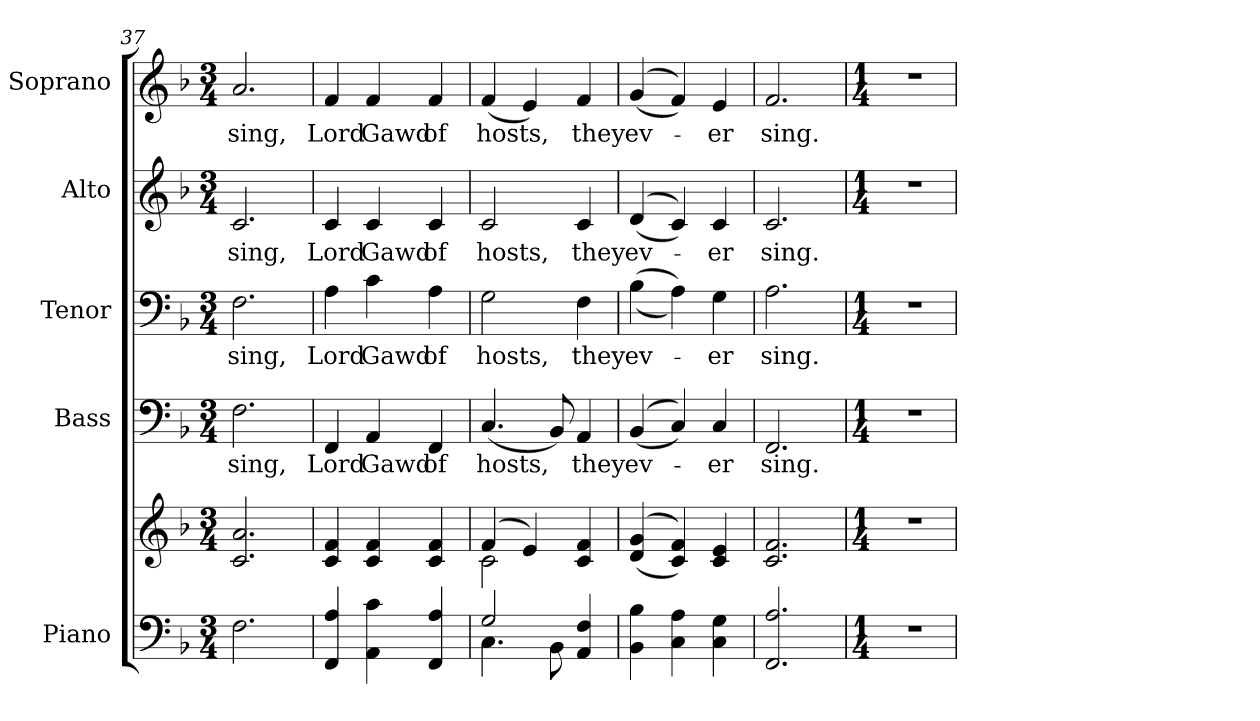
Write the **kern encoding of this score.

**kern	**kern	**kern	**text	**kern	**text	**kern	**text	**kern	**text
*part5	*part5	*part4	*part4	*part3	*part3	*part2	*part2	*part1	*part1
*staff6	*staff5	*staff4	*staff4	*staff3	*staff3	*staff2	*staff2	*staff1	*staff1
*I"Piano	*	*I"Bass	*	*I"Tenor	*	*I"Alto	*	*I"Soprano	*
*I'Pno.	*	*I'B.	*	*I'T.	*	*I'A.	*	*I'S.	*
*clefF4	*clefG2	*clefF4	*	*clefF4	*	*clefG2	*	*clefG2	*
*k[b-]	*k[b-]	*k[b-]	*	*k[b-]	*	*k[b-]	*	*k[b-]	*
*F:	*F:	*F:	*	*F:	*	*F:	*	*F:	*
*M3/4	*M3/4	*M3/4	*	*M3/4	*	*M3/4	*	*M3/4	*
=37	=37	=37	=37	=37	=37	=37	=37	=37	=37
!	!	!	!LO:LY:b:color=#000000	!	!	!	!	!	!
!	!	!	!	!	!LO:LY:b:color=#000000	!	!	!	!
!	!	!	!	!	!	!	!LO:LY:b:color=#000000	!	!
!	!	!	!	!	!	!	!	!	!LO:LY:b:color=#000000
2.Fi\	2.ci/ 2.ai	2.Fi\	sing,	2.Fi\	sing,	2.ci/	sing,	2.ai/	sing,
=38	=38	=38	=38	=38	=38	=38	=38	=38	=38
!	!	!	!LO:LY:b:color=#000000	!	!	!	!	!	!
!	!	!	!	!	!LO:LY:b:color=#000000	!	!	!	!
!	!	!	!	!	!	!	!LO:LY:b:color=#000000	!	!
!	!	!	!	!	!	!	!	!	!LO:LY:b:color=#000000
4FFi/ 4Ai	4ci/ 4fi	4FFi/	Lord	4Ai\	Lord	4ci/	Lord	4fi/	Lord
!	!	!	!LO:LY:b:color=#000000	!	!	!	!	!	!
!	!	!	!	!	!LO:LY:b:color=#000000	!	!	!	!
!	!	!	!	!	!	!	!LO:LY:b:color=#000000	!	!
!	!	!	!	!	!	!	!	!	!LO:LY:b:color=#000000
4AAi\ 4ci	4ci/ 4fi	4AAi/	Gawd	4ci\	Gawd	4ci/	Gawd	4fi/	Gawd
!	!	!	!LO:LY:b:color=#000000	!	!	!	!	!	!
!	!	!	!	!	!LO:LY:b:color=#000000	!	!	!	!
!	!	!	!	!	!	!	!LO:LY:b:color=#000000	!	!
!	!	!	!	!	!	!	!	!	!LO:LY:b:color=#000000
4FFi/ 4Ai	4ci/ 4fi	4FFi/	of	4Ai\	of	4ci/	of	4fi/	of
!!LO:PB:g=z
=39	=39	=39	=39	=39	=39	=39	=39	=39	=39
*^	*^	*	*	*	*	*	*	*	*
!	!	!	!	!	!LO:LY:b:color=#000000	!	!	!	!	!	!
!	!	!	!	!	!	!	!LO:LY:b:color=#000000	!	!	!	!
!	!	!	!	!	!	!	!	!	!LO:LY:b:color=#000000	!	!
!	!	!	!	!	!	!	!	!	!	!	!LO:LY:b:color=#000000
2Gi/	4.Ci\	(4fi/	2ci\	(4.Ci/	hosts,	2Gi\	hosts,	2ci/	hosts,	(4fi/	hosts,
.	.	4ei/)	.	.	.	.	.	.	.	4ei/)	.
.	8BB-i\	.	.	8BB-i/)	.	.	.	.	.	.	.
!	!	!	!	!	!LO:LY:b:color=#000000	!	!	!	!	!	!
!	!	!	!	!	!	!	!LO:LY:b:color=#000000	!	!	!	!
!	!	!	!	!	!	!	!	!	!LO:LY:b:color=#000000	!	!
!	!	!	!	!	!	!	!	!	!	!	!LO:LY:b:color=#000000
4AAi/ 4Fi	4ryy	4ci/ 4fi	4ryy	4AAi/	they	4Fi\	they	4ci/	they	4fi/	they
*v	*v	*	*	*	*	*	*	*	*	*	*
*	*v	*v	*	*	*	*	*	*	*	*
=40	=40	=40	=40	=40	=40	=40	=40	=40	=40
*^	*^	*	*	*	*	*	*	*	*
!	!	!	!	!	!LO:LY:b:color=#000000	!	!	!	!	!	!
*v	*v	*	*	*	*	*	*	*	*	*	*
*	*v	*v	*	*	*	*	*	*	*	*
*^	*^	*	*	*	*	*	*	*	*
!	!	!	!	!	!	!	!LO:LY:b:color=#000000	!	!	!	!
*v	*v	*	*	*	*	*	*	*	*	*	*
*	*v	*v	*	*	*	*	*	*	*	*
*^	*^	*	*	*	*	*	*	*	*
!	!	!	!	!	!	!	!	!	!LO:LY:b:color=#000000	!	!
*v	*v	*	*	*	*	*	*	*	*	*	*
*	*v	*v	*	*	*	*	*	*	*	*
*^	*^	*	*	*	*	*	*	*	*
!	!	!	!	!	!	!	!	!	!	!	!LO:LY:b:color=#000000
*v	*v	*	*	*	*	*	*	*	*	*	*
*	*v	*v	*	*	*	*	*	*	*	*
4BB-i\ 4B-i	((4di/ 4gi	((4BB-i/	ev-	((4B-i\	ev-	((4di/	ev-	((4gi/	ev-
4Ci\ 4Ai	4ci/ 4fi))	4Ci/))	.	4Ai\))	.	4ci/))	.	4fi/))	.
!	!	!	!LO:LY:b:color=#000000	!	!	!	!	!	!
!	!	!	!	!	!LO:LY:b:color=#000000	!	!	!	!
!	!	!	!	!	!	!	!LO:LY:b:color=#000000	!	!
!	!	!	!	!	!	!	!	!	!LO:LY:b:color=#000000
4Ci\ 4Gi	4ci/ 4ei	4Ci/	-er	4Gi\	-er	4ci/	-er	4ei/	-er
=41	=41	=41	=41	=41	=41	=41	=41	=41	=41
!	!	!	!LO:LY:b:color=#000000	!	!	!	!	!	!
!	!	!	!	!	!LO:LY:b:color=#000000	!	!	!	!
!	!	!	!	!	!	!	!LO:LY:b:color=#000000	!	!
!	!	!	!	!	!	!	!	!	!LO:LY:b:color=#000000
2.FFi/ 2.Ai	2.ci/ 2.fi	2.FFi/	sing.	2.Ai\	sing.	2.ci/	sing.	2.fi/	sing.
!!LO:PB:g=z
=42	=42	=42	=42	=42	=42	=42	=42	=42	=42
*M1/4	*M1/4	*M1/4	*	*M1/4	*	*M1/4	*	*M1/4	*
!LO:N:vis=1	!LO:N:vis=1	!LO:N:vis=1	!	!LO:N:vis=1	!	!LO:N:vis=1	!	!LO:N:vis=1	!
4r	4r	4r	.	4r	.	4r	.	4r	.
=	=	=	=	=	=	=	=	=	=
*-	*-	*-	*-	*-	*-	*-	*-	*-	*-
